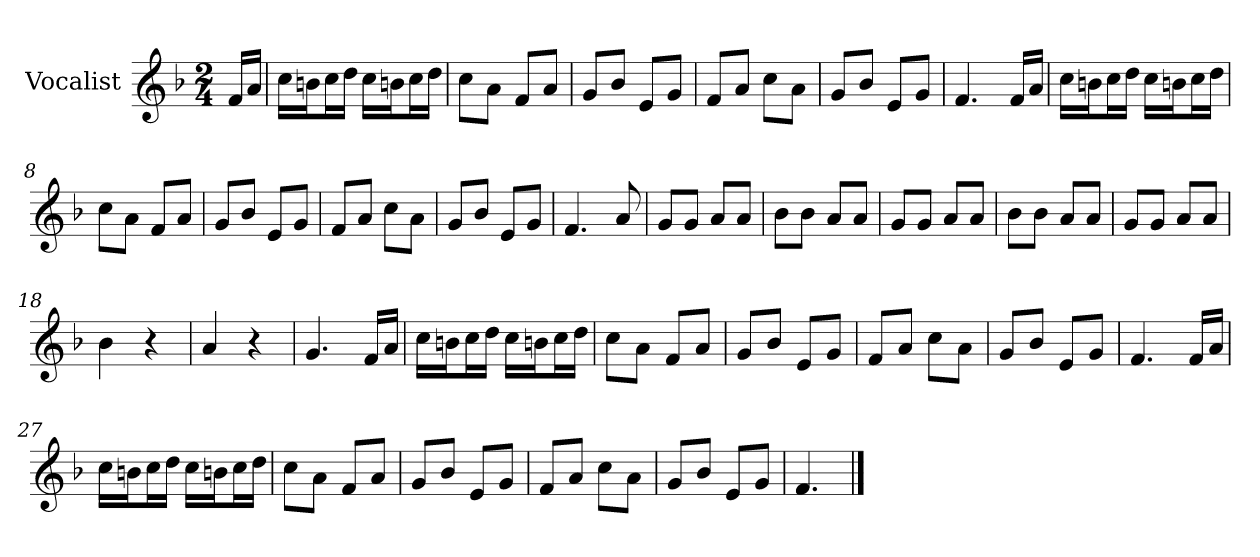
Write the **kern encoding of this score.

**kern
*part1
*staff1
*I"Vocalist
*k[b-]
*F:
*M2/4
=
16fLL
16aJJ
=1
16ccLL
16bnJ
16ccL
16ddJJ
16ccLL
16bnJ
16ccL
16ddJJ
=2
8ccL
8aJ
8fL
8aJ
=3
8gL
8b-J
8eL
8gJ
=4
8fL
8aJ
8ccL
8aJ
=5
8gL
8b-J
8eL
8gJ
=6
4.f
16fLL
16aJJ
=7
16ccLL
16bnJ
16ccL
16ddJJ
16ccLL
16bnJ
16ccL
16ddJJ
=8
8ccL
8aJ
8fL
8aJ
=9
8gL
8b-J
8eL
8gJ
=10
8fL
8aJ
8ccL
8aJ
=11
8gL
8b-J
8eL
8gJ
=12
4.f
8a
=13
8gL
8gJ
8aL
8aJ
=14
8b-L
8b-J
8aL
8aJ
=15
8gL
8gJ
8aL
8aJ
=16
8b-L
8b-J
8aL
8aJ
=17
8gL
8gJ
8aL
8aJ
=18
4b-
4r
=19
4a
4r
=20
4.g
16fLL
16aJJ
=21
16ccLL
16bnJ
16ccL
16ddJJ
16ccLL
16bnJ
16ccL
16ddJJ
=22
8ccL
8aJ
8fL
8aJ
=23
8gL
8b-J
8eL
8gJ
=24
8fL
8aJ
8ccL
8aJ
=25
8gL
8b-J
8eL
8gJ
=26
4.f
16fLL
16aJJ
=27
16ccLL
16bnJ
16ccL
16ddJJ
16ccLL
16bnJ
16ccL
16ddJJ
=28
8ccL
8aJ
8fL
8aJ
=29
8gL
8b-J
8eL
8gJ
=30
8fL
8aJ
8ccL
8aJ
=31
8gL
8b-J
8eL
8gJ
=32
4.f
==
*-
